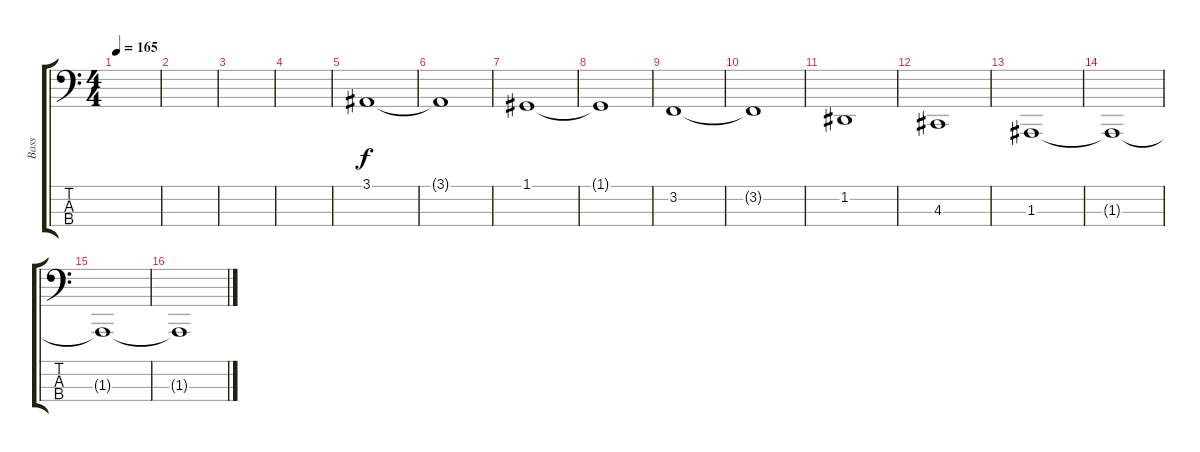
\track ("Bass" "Bass") {instrument lead2sawtooth}
\staff {score tabs}
\tuning (G2 D2 A1 E1) {hide}
\ts (4 4)
\tempo 165
\clef f4
\ks c
|
|
|
|
3.1.1 |
3.1{t}.1 |
1.1.1 |
1.1{t}.1 |
3.2.1 |
3.2{t}.1 |
1.2.1 |
4.3.1 |
1.3.1 |
1.3{t}.1 |
1.3{t}.1 |
1.3{t}.1
